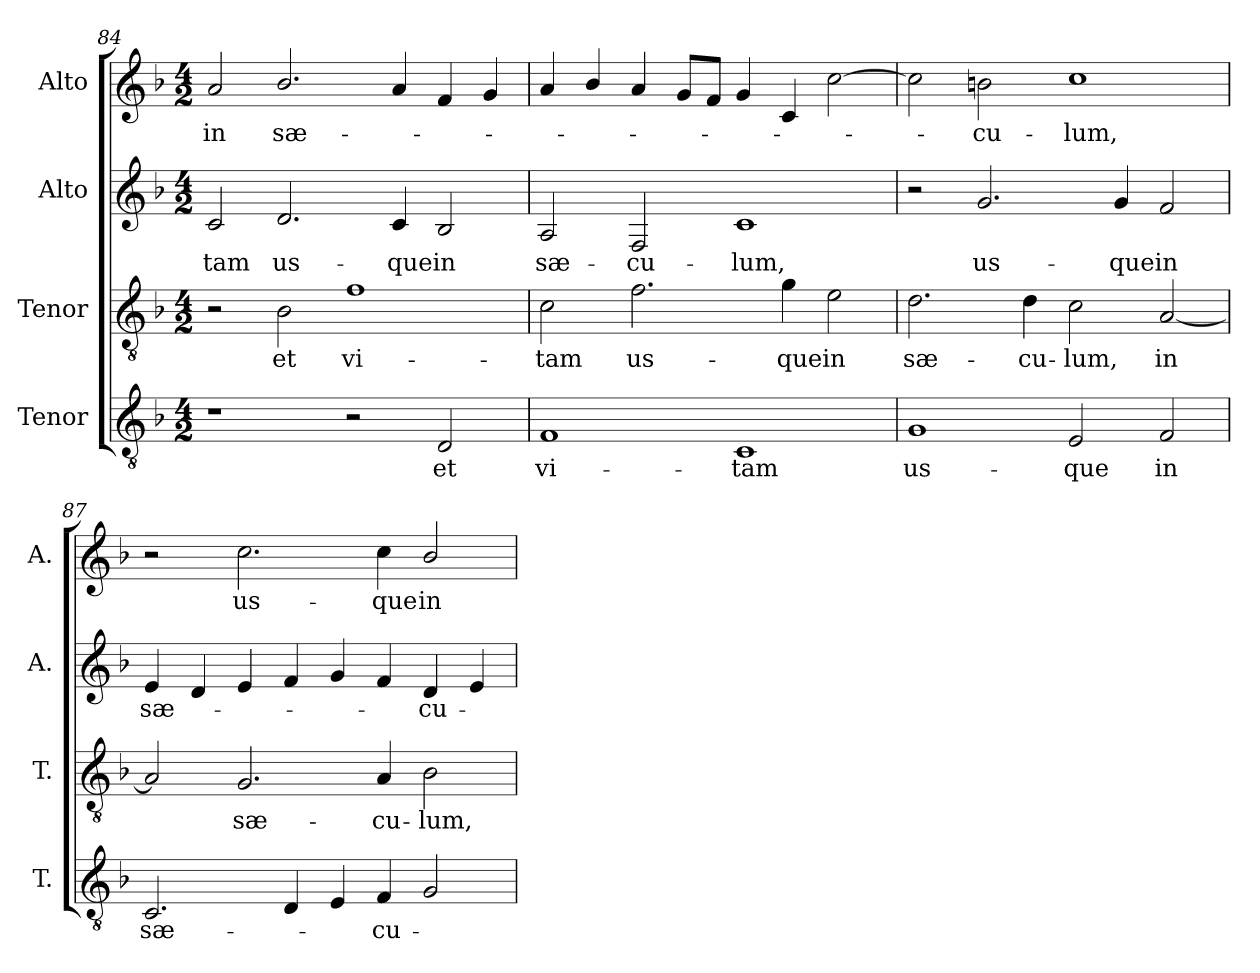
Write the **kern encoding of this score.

**kern	**text	**kern	**text	**kern	**text	**kern	**text
*part4	*part4	*part3	*part3	*part2	*part2	*part1	*part1
*staff4	*staff4	*staff3	*staff3	*staff2	*staff2	*staff1	*staff1
*I"Tenor	*	*I"Tenor	*	*I"Alto	*	*I"Alto	*
*I'T.	*	*I'T.	*	*I'A.	*	*I'A.	*
*clefGv2	*	*clefGv2	*	*clefG2	*	*clefG2	*
*ITrd7c12	*	*ITrd7c12	*	*	*	*	*
*k[b-]	*	*k[b-]	*	*k[b-]	*	*k[b-]	*
*F:	*	*F:	*	*F:	*	*F:	*
*M4/2	*	*M4/2	*	*M4/2	*	*M4/2	*
=84	=84	=84	=84	=84	=84	=84	=84
!	!	!	!	!	!LO:LY:b:color=#000000	!	!
!	!	!	!	!	!	!	!LO:LY:b:color=#000000
1r	.	2r	.	2ci/	-tam	2ai/	in
!	!	!	!LO:LY:b:color=#000000	!	!	!	!
!	!	!	!	!	!LO:LY:b:color=#000000	!	!
!	!	!	!	!	!	!	!LO:LY:b:color=#000000
.	.	2BB-i\	et	2.di/	us-	2.b-i/	sæ-
!	!	!	!LO:LY:b:color=#000000	!	!	!	!
2r	.	1Fi	vi-	.	.	.	.
!	!	!	!	!	!LO:LY:b:color=#000000	!	!
.	.	.	.	4ci/	-que	4ai/	.
!	!LO:LY:b:color=#000000	!	!	!	!	!	!
!	!	!	!	!	!LO:LY:b:color=#000000	!	!
2DDi/	et	.	.	2B-i/	in	4fi/	.
.	.	.	.	.	.	4gi/	.
=85	=85	=85	=85	=85	=85	=85	=85
!	!LO:LY:b:color=#000000	!	!	!	!	!	!
!	!	!	!LO:LY:b:color=#000000	!	!	!	!
!	!	!	!	!	!LO:LY:b:color=#000000	!	!
1FFi	vi-	2Ci\	-tam	2Ai/	sæ-	4ai/	.
.	.	.	.	.	.	4b-i/	.
!	!	!	!LO:LY:b:color=#000000	!	!	!	!
!	!	!	!	!	!LO:LY:b:color=#000000	!	!
.	.	2.Fi\	us-	2Fi/	-cu-	4ai/	.
.	.	.	.	.	.	8gi/L	.
.	.	.	.	.	.	8fi/J	.
!	!LO:LY:b:color=#000000	!	!	!	!	!	!
!	!	!	!	!	!LO:LY:b:color=#000000	!	!
1CCi	-tam	.	.	1ci	-lum,	4gi/	.
!	!	!	!LO:LY:b:color=#000000	!	!	!	!
.	.	4Gi\	-que	.	.	4ci/	.
!	!	!	!LO:LY:b:color=#000000	!	!	!	!
.	.	2Ei\	in	.	.	[2cci\	.
!!LO:LB:g=z
=86	=86	=86	=86	=86	=86	=86	=86
!	!LO:LY:b:color=#000000	!	!	!	!	!	!
!	!	!	!LO:LY:b:color=#000000	!	!	!	!
1GGi	us-	2.Di\	sæ-	2r	.	2cci\]	.
!	!	!	!	!	!LO:LY:b:color=#000000	!	!
!	!	!	!	!	!	!	!LO:LY:b:color=#000000
.	.	.	.	2.gi/	us-	2bni\	-cu-
!	!	!	!LO:LY:b:color=#000000	!	!	!	!
.	.	4Di\	-cu-	.	.	.	.
!	!LO:LY:b:color=#000000	!	!	!	!	!	!
!	!	!	!LO:LY:b:color=#000000	!	!	!	!
!	!	!	!	!	!	!	!LO:LY:b:color=#000000
2EEi/	-que	2Ci\	-lum,	.	.	1cci	-lum,
!	!	!	!	!	!LO:LY:b:color=#000000	!	!
.	.	.	.	4gi/	-que	.	.
!	!LO:LY:b:color=#000000	!	!	!	!	!	!
!	!	!	!LO:LY:b:color=#000000	!	!	!	!
!	!	!	!	!	!LO:LY:b:color=#000000	!	!
2FFi/	in	[2AAi/	in	2fi/	in	.	.
=87	=87	=87	=87	=87	=87	=87	=87
!	!LO:LY:b:color=#000000	!	!	!	!	!	!
!	!	!	!	!	!LO:LY:b:color=#000000	!	!
2.CCi/	sæ-	2AAi/]	.	4ei/	sæ-	2r	.
.	.	.	.	4di/	.	.	.
!	!	!	!LO:LY:b:color=#000000	!	!	!	!
!	!	!	!	!	!	!	!LO:LY:b:color=#000000
.	.	2.GGi/	sæ-	4ei/	.	2.cci\	us-
4DDi/	.	.	.	4fi/	.	.	.
4EEi/	.	.	.	4gi/	.	.	.
!	!LO:LY:b:color=#000000	!	!	!	!	!	!
!	!	!	!LO:LY:b:color=#000000	!	!	!	!
!	!	!	!	!	!	!	!LO:LY:b:color=#000000
4FFi/	-cu-	4AAi/	-cu-	4fi/	.	4cci\	-que
!	!	!	!LO:LY:b:color=#000000	!	!	!	!
!	!	!	!	!	!LO:LY:b:color=#000000	!	!
!	!	!	!	!	!	!	!LO:LY:b:color=#000000
2GGi/	.	2BB-i\	-lum,	4di/	-cu-	2b-i/	in
.	.	.	.	4ei/	.	.	.
=	=	=	=	=	=	=	=
*-	*-	*-	*-	*-	*-	*-	*-
